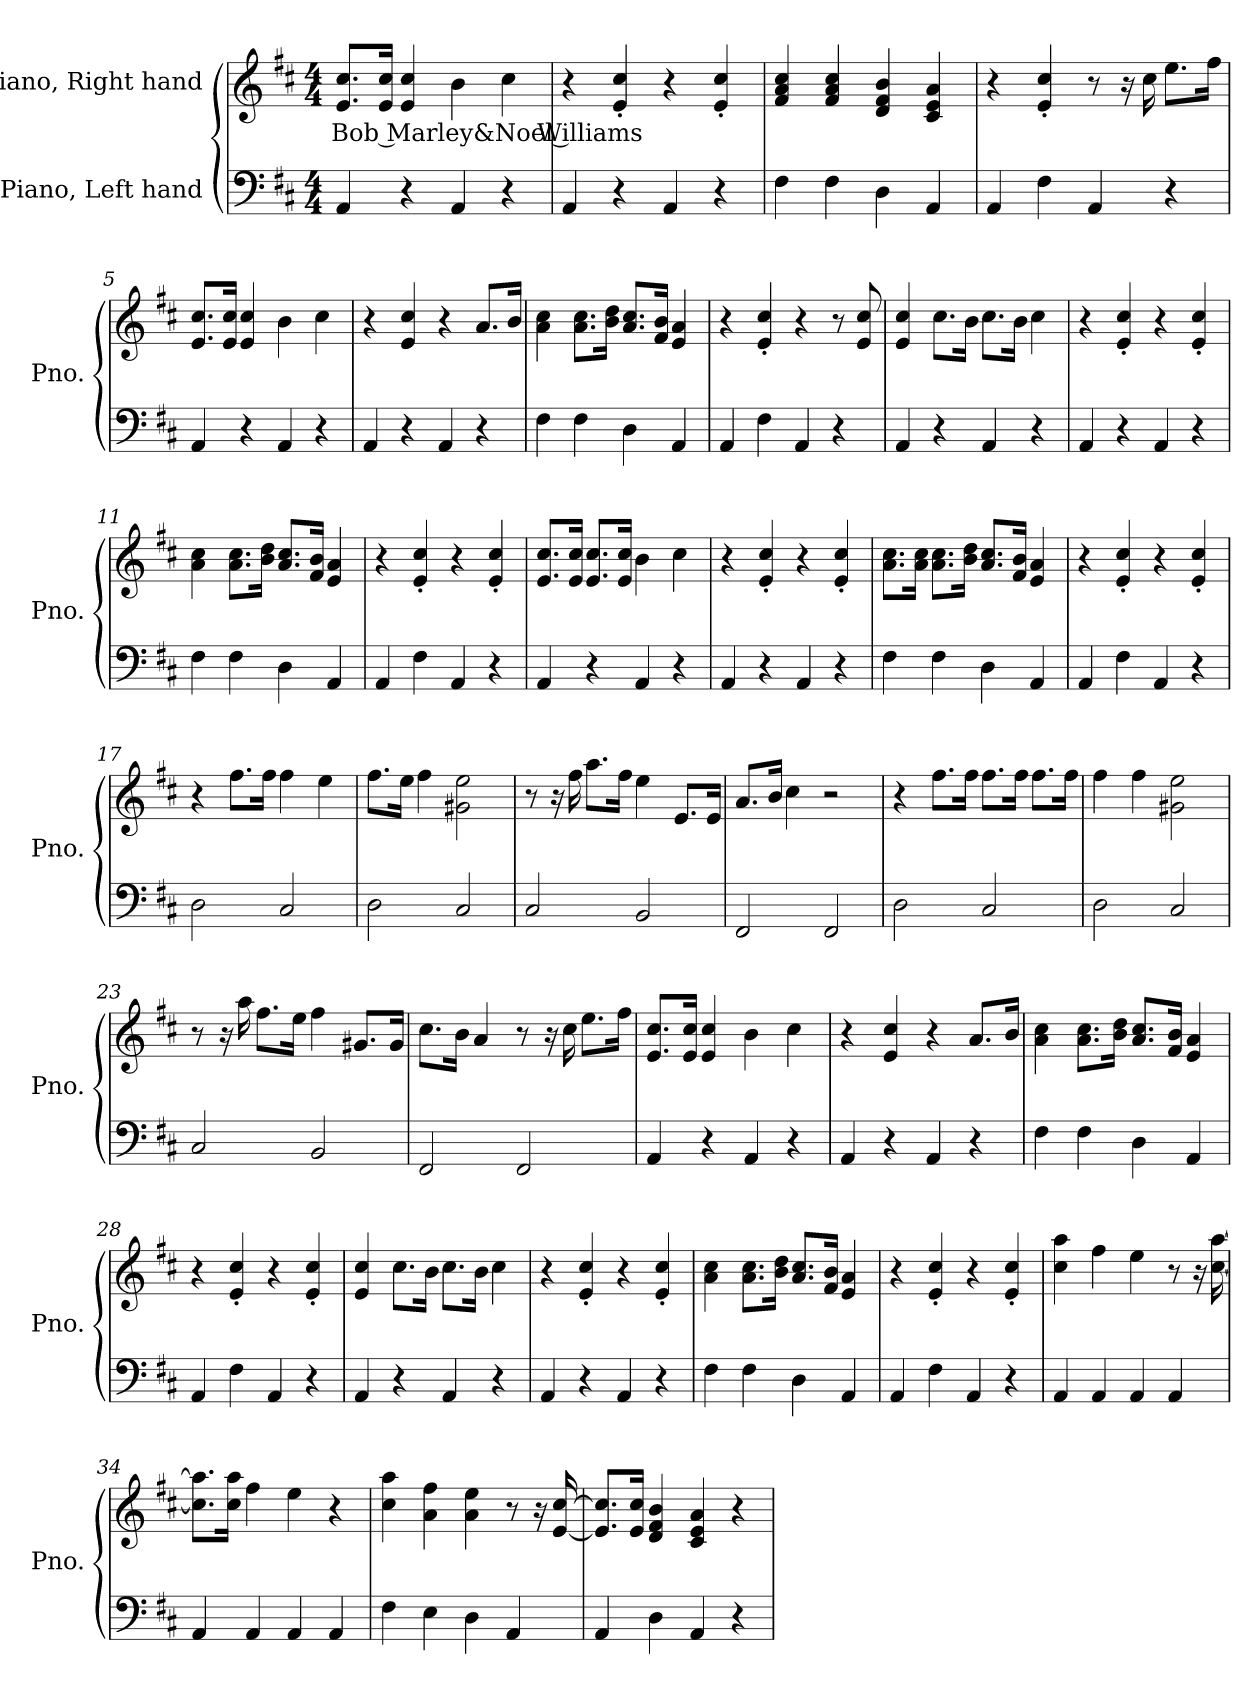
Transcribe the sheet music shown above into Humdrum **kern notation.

**kern	**kern	**text
*part2	*part1	*part1
*staff2	*staff1	*staff1
*I"Piano, Left hand	*I"Piano, Right hand	*
*I'Pno.	*I'Pno.	*
*clefF4	*clefG2	*
*k[f#c#]	*k[f#c#]	*
*M4/4	*M4/4	*
*MM128	*MM128	*
=1	=1	=1
!	!	!LO:LY:b
4AA/	8.e/ 8.cc#/L	Bob Marley&Noel Williams
.	16e/ 16cc#/Jk	.
4r	4e/ 4cc#/	.
4AA/	4b\	.
4r	4cc#\	.
=2	=2	=2
4AA/	4r	.
4r	4e/' 4cc#/'	.
4AA/	4r	.
4r	4e/' 4cc#/'	.
=3	=3	=3
4F#\	4f#/ 4a/ 4cc#/	.
4F#\	4f#/ 4a/ 4cc#/	.
4D\	4d/ 4f#/ 4b/	.
4AA/	4c#/ 4e/ 4a/	.
!!LO:LB:g=z
=4	=4	=4
4AA/	4r	.
4F#\	4e/' 4cc#/'	.
4AA/	8r	.
.	16r	.
.	16cc#\	.
4r	8.ee\L	.
.	16ff#\Jk	.
=5	=5	=5
4AA/	8.e/ 8.cc#/L	.
.	16e/ 16cc#/Jk	.
4r	4e/ 4cc#/	.
4AA/	4b\	.
4r	4cc#\	.
=6	=6	=6
4AA/	4r	.
4r	4e/ 4cc#/	.
4AA/	4r	.
4r	8.a/L	.
.	16b/Jk	.
=7	=7	=7
4F#\	4a\ 4cc#\	.
4F#\	8.a\ 8.cc#\L	.
.	16b\ 16dd\Jk	.
4D\	8.a/ 8.cc#/L	.
.	16f#/ 16b/Jk	.
4AA/	4e/ 4a/	.
=8	=8	=8
4AA/	4r	.
4F#\	4e/' 4cc#/'	.
4AA/	4r	.
4r	8r	.
.	8e/ 8cc#/	.
=9	=9	=9
4AA/	4e/ 4cc#/	.
4r	8.cc#\L	.
.	16b\Jk	.
4AA/	8.cc#\L	.
.	16b\Jk	.
4r	4cc#\	.
!!LO:LB:g=z
=10	=10	=10
4AA/	4r	.
4r	4e/' 4cc#/'	.
4AA/	4r	.
4r	4e/' 4cc#/'	.
=11	=11	=11
4F#\	4a\ 4cc#\	.
4F#\	8.a\ 8.cc#\L	.
.	16b\ 16dd\Jk	.
4D\	8.a/ 8.cc#/L	.
.	16f#/ 16b/Jk	.
4AA/	4e/ 4a/	.
=12	=12	=12
4AA/	4r	.
4F#\	4e/' 4cc#/'	.
4AA/	4r	.
4r	4e/' 4cc#/'	.
=13	=13	=13
4AA/	8.e/ 8.cc#/L	.
.	16e/ 16cc#/Jk	.
4r	8.e/ 8.cc#/L	.
.	16e/ 16cc#/Jk	.
4AA/	4b\	.
4r	4cc#\	.
=14	=14	=14
4AA/	4r	.
4r	4e/' 4cc#/'	.
4AA/	4r	.
4r	4e/' 4cc#/'	.
=15	=15	=15
4F#\	8.a\ 8.cc#\L	.
.	16a\ 16cc#\Jk	.
4F#\	8.a\ 8.cc#\L	.
.	16b\ 16dd\Jk	.
4D\	8.a/ 8.cc#/L	.
.	16f#/ 16b/Jk	.
4AA/	4e/ 4a/	.
!!LO:LB:g=z
=16	=16	=16
4AA/	4r	.
4F#\	4e/' 4cc#/'	.
4AA/	4r	.
4r	4e/' 4cc#/'	.
=17	=17	=17
2D\	4r	.
.	8.ff#\L	.
.	16ff#\Jk	.
2C#/	4ff#\	.
.	4ee\	.
=18	=18	=18
2D\	8.ff#\L	.
.	16ee\Jk	.
.	4ff#\	.
2C#/	2g#X\ 2ee\	.
=19	=19	=19
2C#/	8r	.
.	16r	.
.	16ff#\	.
.	8.aa\L	.
.	16ff#\Jk	.
2BB/	4ee\	.
.	8.e/L	.
.	16e/Jk	.
=20	=20	=20
2FF#/	8.a/L	.
.	16b/Jk	.
.	4cc#\	.
2FF#/	2r	.
=21	=21	=21
2D\	4r	.
.	8.ff#\L	.
.	16ff#\Jk	.
2C#/	8.ff#\L	.
.	16ff#\Jk	.
.	8.ff#\L	.
.	16ff#\Jk	.
!!LO:LB:g=z
=22	=22	=22
2D\	4ff#\	.
.	4ff#\	.
2C#/	2g#X\ 2ee\	.
=23	=23	=23
2C#/	8r	.
.	16r	.
.	16aa\	.
.	8.ff#\L	.
.	16ee\Jk	.
2BB/	4ff#\	.
.	8.g#X/L	.
.	16g#/Jk	.
=24	=24	=24
2FF#/	8.cc#\L	.
.	16b\Jk	.
.	4a/	.
2FF#/	8r	.
.	16r	.
.	16cc#\	.
.	8.ee\L	.
.	16ff#\Jk	.
=25	=25	=25
4AA/	8.e/ 8.cc#/L	.
.	16e/ 16cc#/Jk	.
4r	4e/ 4cc#/	.
4AA/	4b\	.
4r	4cc#\	.
=26	=26	=26
4AA/	4r	.
4r	4e/ 4cc#/	.
4AA/	4r	.
4r	8.a/L	.
.	16b/Jk	.
!!LO:LB:g=z
=27	=27	=27
4F#\	4a\ 4cc#\	.
4F#\	8.a\ 8.cc#\L	.
.	16b\ 16dd\Jk	.
4D\	8.a/ 8.cc#/L	.
.	16f#/ 16b/Jk	.
4AA/	4e/ 4a/	.
=28	=28	=28
4AA/	4r	.
4F#\	4e/' 4cc#/'	.
4AA/	4r	.
4r	4e/' 4cc#/'	.
=29	=29	=29
4AA/	4e/ 4cc#/	.
4r	8.cc#\L	.
.	16b\Jk	.
4AA/	8.cc#\L	.
.	16b\Jk	.
4r	4cc#\	.
=30	=30	=30
4AA/	4r	.
4r	4e/' 4cc#/'	.
4AA/	4r	.
4r	4e/' 4cc#/'	.
=31	=31	=31
4F#\	4a\ 4cc#\	.
4F#\	8.a\ 8.cc#\L	.
.	16b\ 16dd\Jk	.
4D\	8.a/ 8.cc#/L	.
.	16f#/ 16b/Jk	.
4AA/	4e/ 4a/	.
=32	=32	=32
4AA/	4r	.
4F#\	4e/' 4cc#/'	.
4AA/	4r	.
4r	4e/' 4cc#/'	.
!!LO:PB:g=z
=33	=33	=33
4AA/	4cc#\ 4aa\	.
4AA/	4ff#\	.
4AA/	4ee\	.
4AA/	8r	.
.	16r	.
.	[16cc#\ [16aa\	.
=34	=34	=34
4AA/	8.cc#\] 8.aa\]L	.
.	16cc#\ 16aa\Jk	.
4AA/	4ff#\	.
4AA/	4ee\	.
4AA/	4r	.
=35	=35	=35
4F#\	4cc#\ 4aa\	.
4E\	4a\ 4ff#\	.
4D\	4a\ 4ee\	.
4AA/	8r	.
.	16r	.
.	[16e/ [16cc#/	.
=36	=36	=36
4AA/	8.e/] 8.cc#/]L	.
.	16e/ 16cc#/Jk	.
4D\	4d/ 4f#/ 4b/	.
4AA/	4c#/ 4e/ 4a/	.
4r	4r	.
=	=	=
*-	*-	*-
